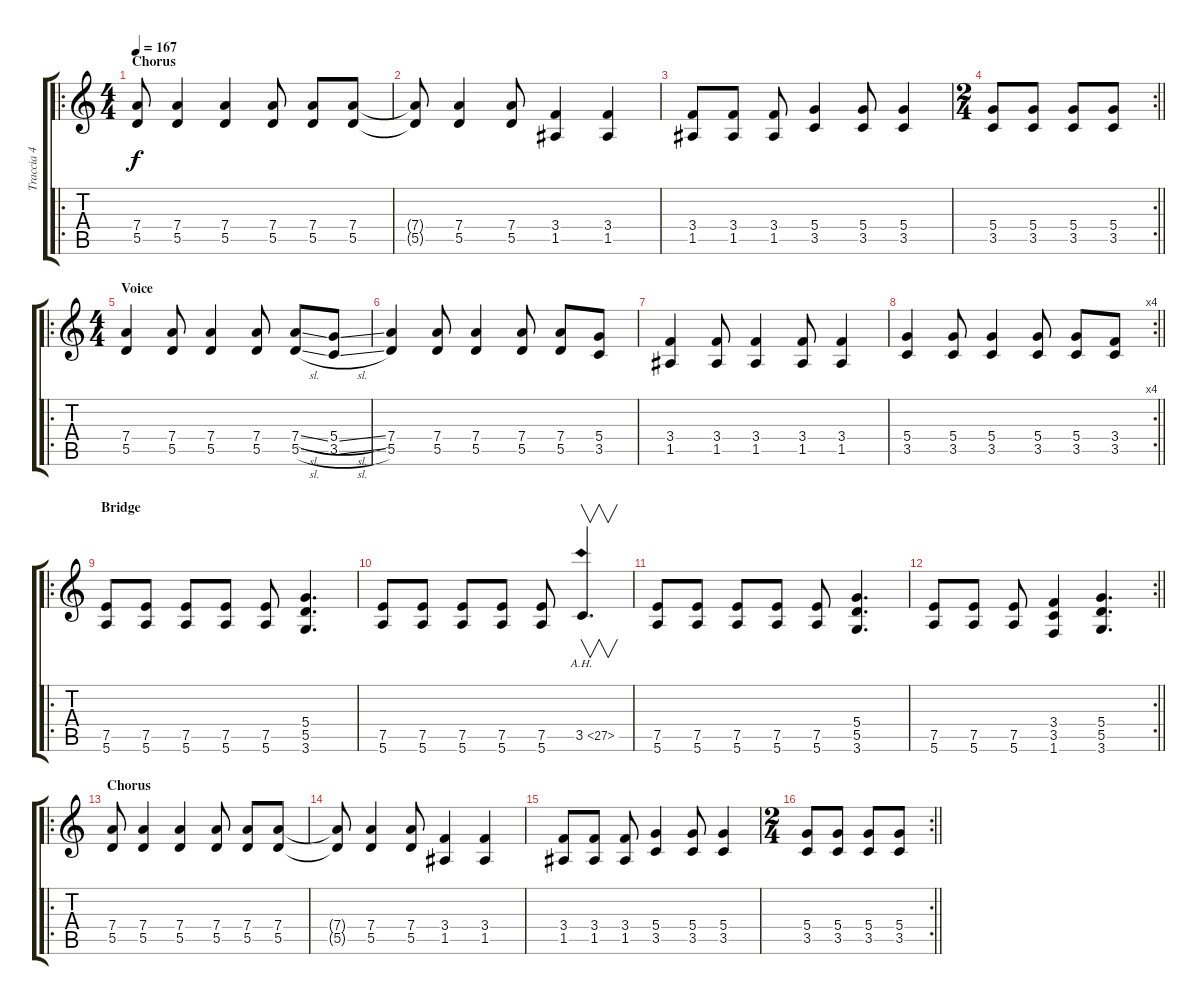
\track ("Traccia 4" "Traccia 4") {instrument overdrivenguitar}
\staff {score tabs}
\tuning (E4 B3 G3 D3 A2 E2) {hide}
\ro
\ts (4 4)
\section ("" "Chorus")
\tempo 167
\clef g2
\ks c
(7.4 5.5).8{dy f} (7.4 5.5).4 (7.4 5.5).4 (7.4 5.5).8 (7.4 5.5).8 (7.4 5.5).8 |
(7.4{t} 5.5{t}).8 (7.4 5.5).4 (7.4 5.5).8 (3.4 1.5).4 (3.4 1.5).4 |
(3.4 1.5).8 (3.4 1.5).8 (3.4 1.5).8 (5.4 3.5).4 (5.4 3.5).8 (5.4 3.5).4 |
\rc 2
\ts (2 4)
\barLineRight lightlight
(5.4 3.5).8 (5.4 3.5).8 (5.4 3.5).8 (5.4 3.5).8 |
\ro
\ts (4 4)
\section ("" "Voice")
(7.4 5.5).4 (7.4 5.5).8 (7.4 5.5).4 (7.4 5.5).8 (7.4{sl} 5.5{sl}).8 (5.4{sl} 3.5{sl}).8 |
(7.4 5.5).4 (7.4 5.5).8 (7.4 5.5).4 (7.4 5.5).8 (7.4 5.5).8 (5.4 3.5).8 |
(3.4 1.5).4 (3.4 1.5).8 (3.4 1.5).4 (3.4 1.5).8 (3.4 1.5).4 |
\rc 4
\barLineRight lightlight
(5.4 3.5).4 (5.4 3.5).8 (5.4 3.5).4 (5.4 3.5).8 (5.4 3.5).8 (3.4 3.5).8 |
\ro
\section ("" "Bridge")
(7.5 5.6).8 (7.5 5.6).8 (7.5 5.6).8 (7.5 5.6).8 (7.5 5.6).8 (5.4 5.5 3.6).4{d} |
(7.5 5.6).8 (7.5 5.6).8 (7.5 5.6).8 (7.5 5.6).8 (7.5 5.6).8 3.5{ah 24}.4{v d} |
(7.5 5.6).8 (7.5 5.6).8 (7.5 5.6).8 (7.5 5.6).8 (7.5 5.6).8 (5.4 5.5 3.6).4{d} |
\rc 2
\barLineRight lightlight
(7.5 5.6).8 (7.5 5.6).8 (7.5 5.6).8 (3.4 3.5 1.6).4 (5.4 5.5 3.6).4{d} |
\ro
\section ("" "Chorus")
(7.4 5.5).8 (7.4 5.5).4 (7.4 5.5).4 (7.4 5.5).8 (7.4 5.5).8 (7.4 5.5).8 |
(7.4{t} 5.5{t}).8 (7.4 5.5).4 (7.4 5.5).8 (3.4 1.5).4 (3.4 1.5).4 |
(3.4 1.5).8 (3.4 1.5).8 (3.4 1.5).8 (5.4 3.5).4 (5.4 3.5).8 (5.4 3.5).4 |
\rc 2
\ts (2 4)
\barLineRight lightlight
(5.4 3.5).8 (5.4 3.5).8 (5.4 3.5).8 (5.4 3.5).8
